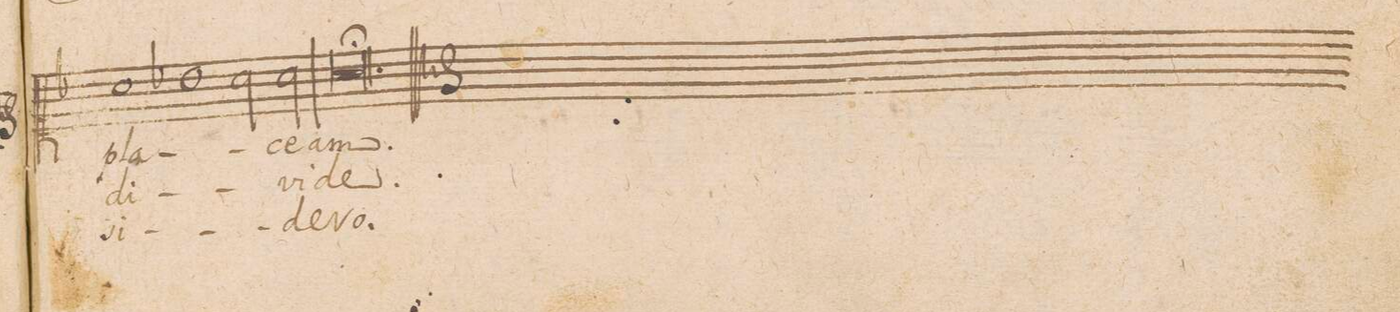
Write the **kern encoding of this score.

**kern	**text	**text	**text
*I"CANTVS.	*	*	*
*clefC1	*	*	*
*k[b-]	*	*	*
*M3/2	*	*	*
1a	-pla-	di-	-si-
1b-X\	.	.	.
=30-	=30-	=30-	=30-
2a\	.	.	.
2a\	-ce-	-vi-	-de-
=31	=31	=31	=31
1.al;	-am.	-de.	-ro.
==	==	==	==
*-	*-	*-	*-
